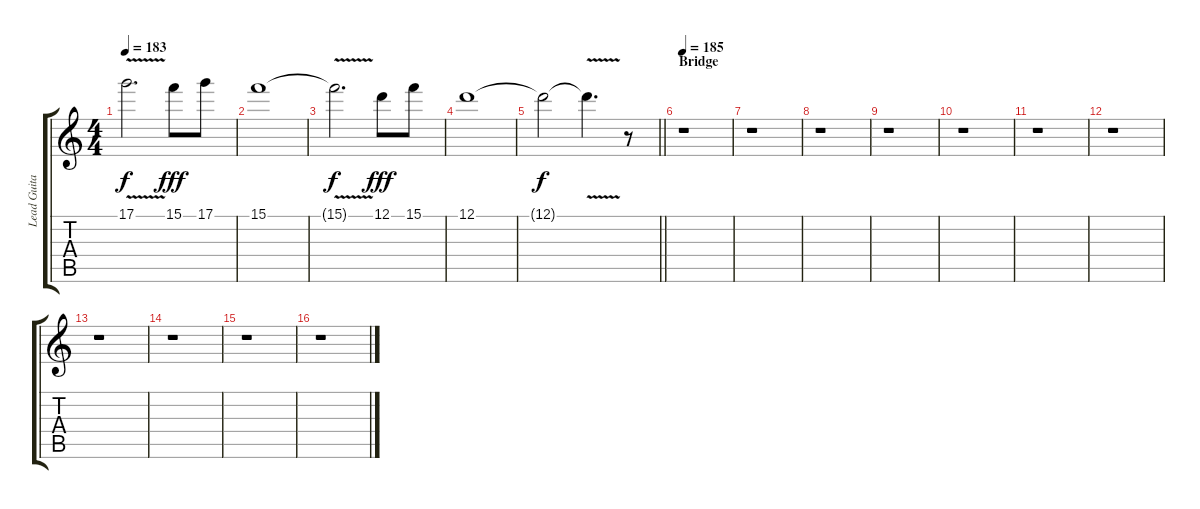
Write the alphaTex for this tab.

\track ("Lead Guitar II" "Lead Guita") {instrument overdrivenguitar}
\staff {score tabs}
\tuning (D4 A3 F3 C3 G2 C2) {hide}
\ts (4 4)
\tempo 183
\clef g2
\ks c
17.1{v t}.2{d dy f} 15.1.8{dy fff} 17.1.8 |
15.1.1 |
15.1{v t}.2{d dy f} 12.1.8{dy fff} 15.1.8 |
12.1.1 |
\barLineRight lightlight
12.1{t}.2{dy f} 12.1{v t}.4{d} r.8 |
\section ("" "Bridge")
\tempo 185
r.1 |
r.1 |
r.1 |
r.1 |
r.1 |
r.1 |
r.1 |
r.1 |
r.1 |
r.1 |
r.1
